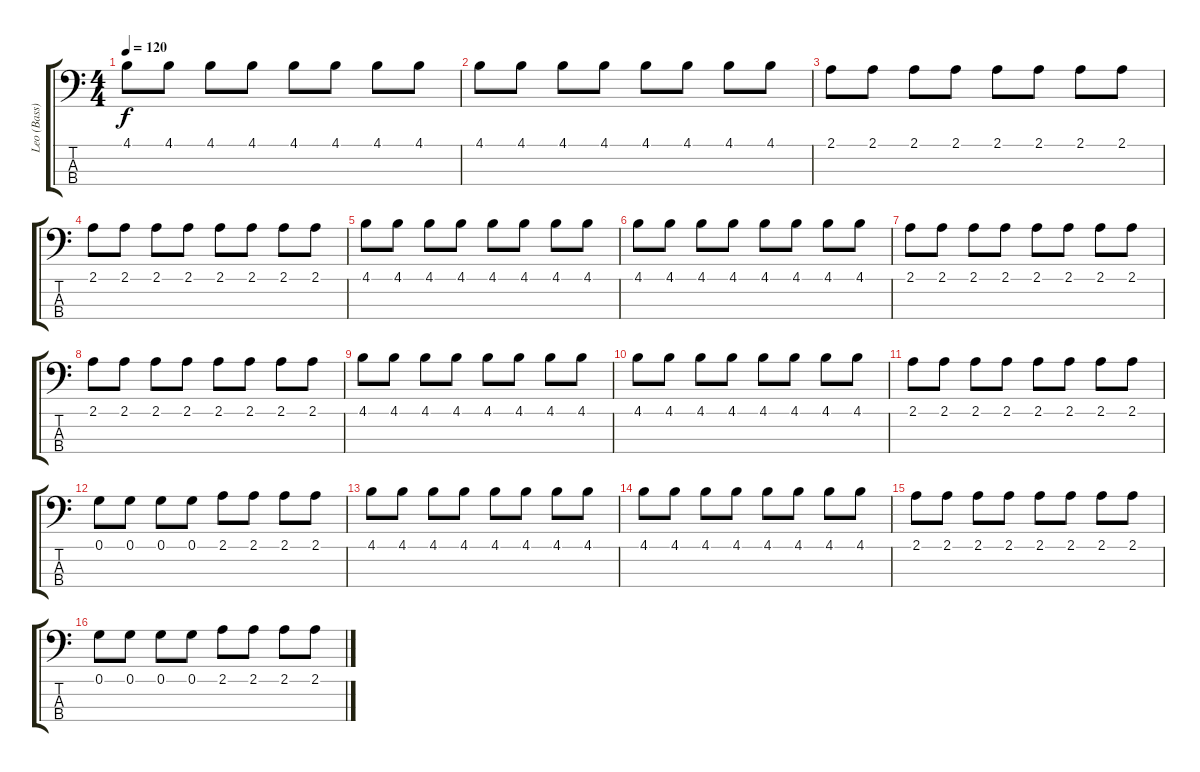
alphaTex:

\track ("Leo (Bass)" "Leo (Bass)") {instrument electricbassfinger}
\staff {score tabs}
\tuning (G2 D2 A1 E1) {hide}
\ts (4 4)
\tempo 120
\clef f4
\ks c
4.1.8{dy f} 4.1.8 4.1.8 4.1.8 4.1.8 4.1.8 4.1.8 4.1.8 |
4.1.8 4.1.8 4.1.8 4.1.8 4.1.8 4.1.8 4.1.8 4.1.8 |
2.1.8 2.1.8 2.1.8 2.1.8 2.1.8 2.1.8 2.1.8 2.1.8 |
2.1.8 2.1.8 2.1.8 2.1.8 2.1.8 2.1.8 2.1.8 2.1.8 |
4.1.8 4.1.8 4.1.8 4.1.8 4.1.8 4.1.8 4.1.8 4.1.8 |
4.1.8 4.1.8 4.1.8 4.1.8 4.1.8 4.1.8 4.1.8 4.1.8 |
2.1.8 2.1.8 2.1.8 2.1.8 2.1.8 2.1.8 2.1.8 2.1.8 |
2.1.8 2.1.8 2.1.8 2.1.8 2.1.8 2.1.8 2.1.8 2.1.8 |
4.1.8 4.1.8 4.1.8 4.1.8 4.1.8 4.1.8 4.1.8 4.1.8 |
4.1.8 4.1.8 4.1.8 4.1.8 4.1.8 4.1.8 4.1.8 4.1.8 |
2.1.8 2.1.8 2.1.8 2.1.8 2.1.8 2.1.8 2.1.8 2.1.8 |
0.1.8 0.1.8 0.1.8 0.1.8 2.1.8 2.1.8 2.1.8 2.1.8 |
4.1.8 4.1.8 4.1.8 4.1.8 4.1.8 4.1.8 4.1.8 4.1.8 |
4.1.8 4.1.8 4.1.8 4.1.8 4.1.8 4.1.8 4.1.8 4.1.8 |
2.1.8 2.1.8 2.1.8 2.1.8 2.1.8 2.1.8 2.1.8 2.1.8 |
0.1.8 0.1.8 0.1.8 0.1.8 2.1.8 2.1.8 2.1.8 2.1.8
